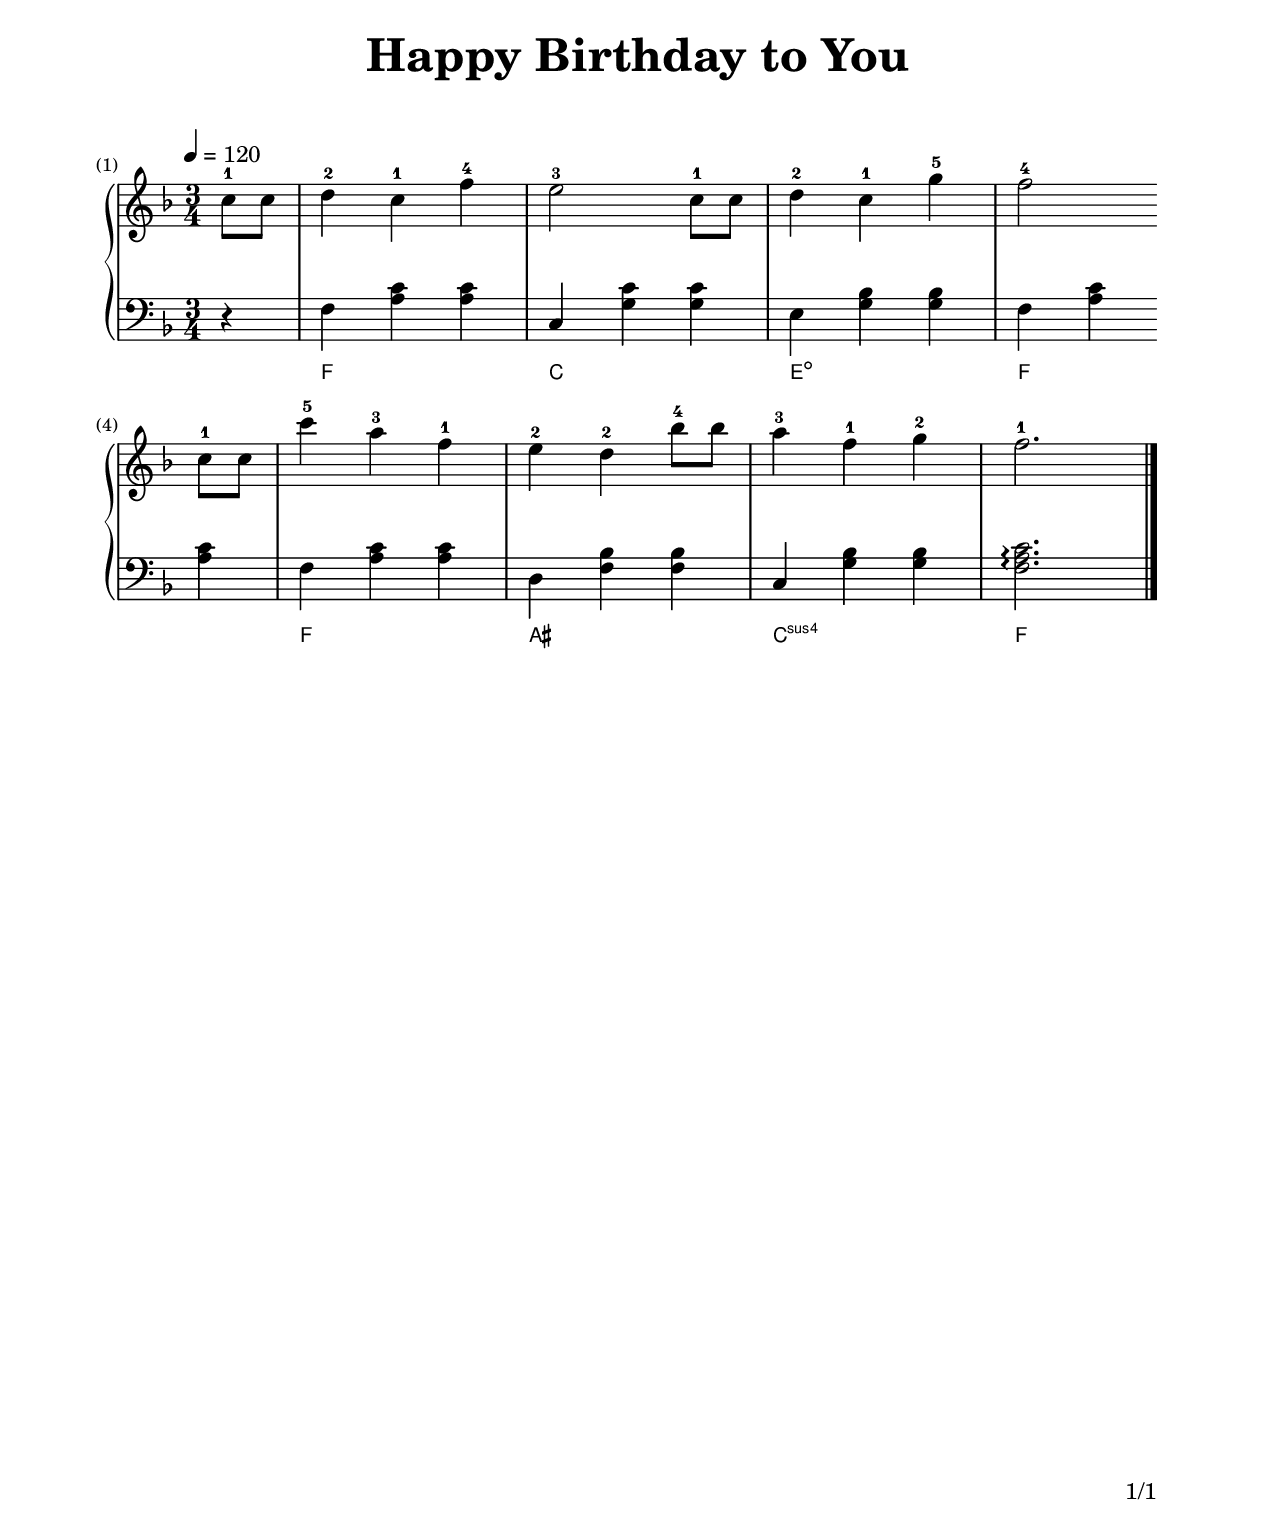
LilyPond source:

\version "2.24.3"
\include "../settings.v1.ly"

\header {
  title = \markup \override #'((font-size . 6)) "Happy Birthday to You"
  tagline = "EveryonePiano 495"
}

\paper {
  total-page = 1
}

\markup \vspace #1.25

C    = { c4 <<g4 c'4>> <<g4 c'4>> }
Csus = { c4 <<g4 bf4>> <<g4 bf4>> }
Edim = { e4 <<g4 bf4>> <<g4 bf4>> }
F    = { f4 <<a4 c'4>> <<a4 c'4>> }
As   = { d4 <<f4 bf4>> <<f4 bf4>> }

\score {
  \new PianoStaff <<
    \new Staff {
      \tempo 4 = 120
      \clef treble
      \key f \major
      \time 3/4
      
      \partial 4 c''8^1 c''8 | d''4^2  c''4^1 f''4^4 | e''2^3        c''8^1  c''8  | d''4^2 c''4^1 g''4^5 | f''2^4    \break
                 c''8^1 c''8 | c'''4^5 a''4^3 f''4^1 | e''4^2 d''4^2 bf''8^4 bf''8 | a''4^3 f''4^1 g''4^2 | f''2.^1 | \bar "|."
    }
    \new Staff {
      \clef bass
      \key f \major
      \time 3/4
      
      r4 | \F | \C  | \Edim | \F
         | \F | \As | \Csus | <f a c'>2.\arpeggio
    }
    \chords {
      r4 | f2. | c2.  | e2.:dim | f2.
         | f2. | as2. | c2.:sus | f2.
    }
  >>
  \layout {}
  \midi {}
}
